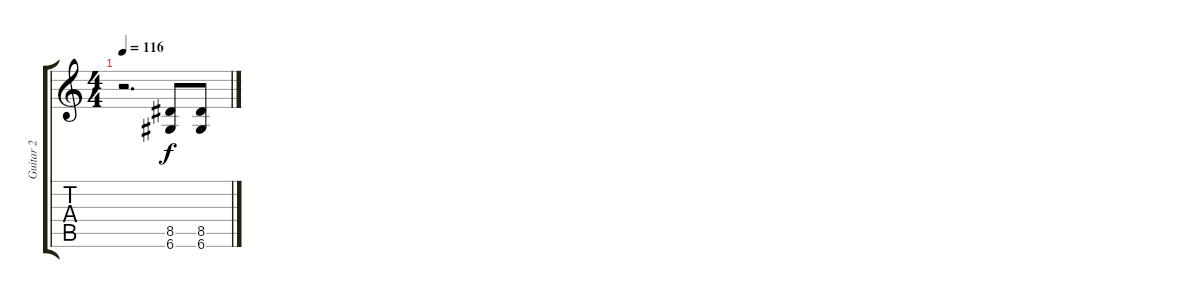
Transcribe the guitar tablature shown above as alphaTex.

\track ("Guitar 2" "Guitar 2") {instrument distortionguitar}
\staff {score tabs}
\tuning (D4 A3 F3 C3 G2 D2) {hide}
\ts (4 4)
\tempo 116
\clef g2
\ks c
r.2{d dy f} (8.5 6.6).8 (8.5 6.6).8
